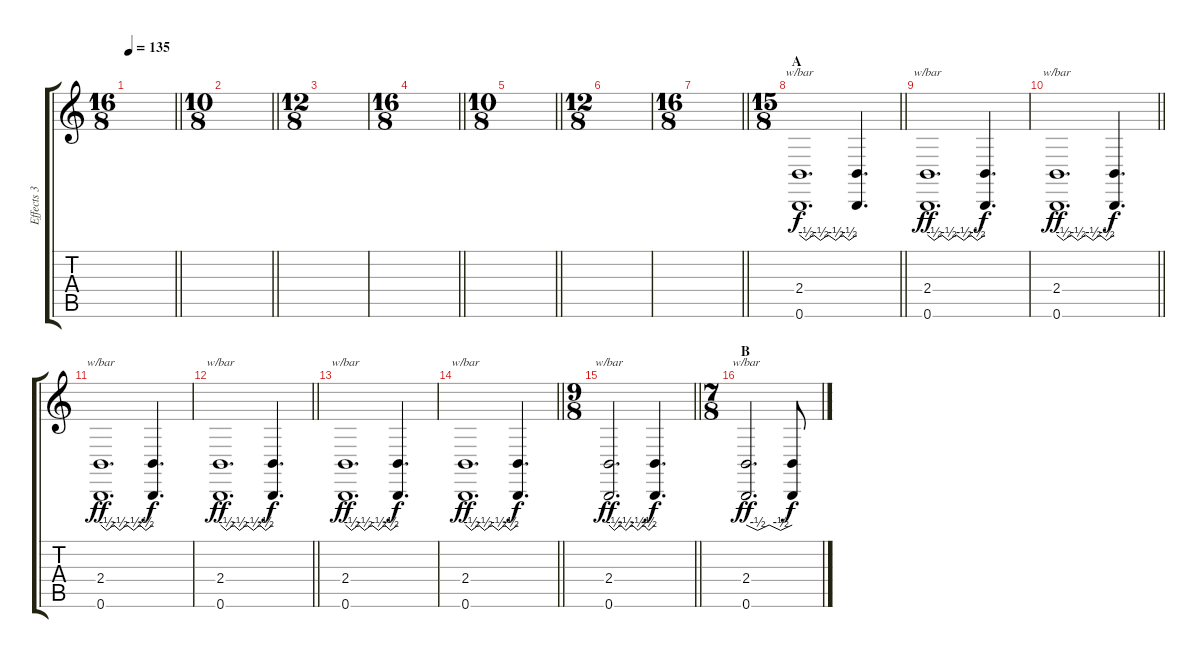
\track ("Effects 3" "Effects 3") {instrument fx2soundtrack}
\staff {score tabs}
\tuning (B3 Gb3 D3 A2 E2 B1) {hide}
\ts (16 8)
\tempo 135
\clef g2
\barLineRight lightlight
\ks c
|
\ts (10 8)
\section ("" "")
\barLineRight lightlight
|
\ts (12 8)
|
\ts (16 8)
\barLineRight lightlight
|
\ts (10 8)
\section ("" "")
\barLineRight lightlight
|
\ts (12 8)
|
\ts (16 8)
\barLineRight lightlight
|
\ts (15 8)
\section ("" "A")
\barLineRight lightlight
(2.4 0.6).1{d tbe (custom default 0 0 7 -2 15 0 22 -2 30 0 38 -2 45 0 52 -2 60 0)} (2.4{t} 0.6{t}).4{d} |
(2.4 0.6).1{d tbe (custom default 0 0 7 -2 15 0 22 -2 30 0 38 -2 45 0 52 -2 60 0) dy ff} (2.4{t} 0.6{t}).4{d dy f} |
\barLineRight lightlight
(2.4 0.6).1{d tbe (custom default 0 0 7 -2 15 0 22 -2 30 0 38 -2 45 0 52 -2 60 0) dy ff} (2.4{t} 0.6{t}).4{d dy f} |
(2.4 0.6).1{d tbe (custom default 0 0 7 -2 15 0 22 -2 30 0 38 -2 45 0 52 -2 60 0) dy ff} (2.4{t} 0.6{t}).4{d dy f} |
\barLineRight lightlight
(2.4 0.6).1{d tbe (custom default 0 0 7 -2 15 0 22 -2 30 0 38 -2 45 0 52 -2 60 0) dy ff} (2.4{t} 0.6{t}).4{d dy f} |
(2.4 0.6).1{d tbe (custom default 0 0 7 -2 15 0 22 -2 30 0 38 -2 45 0 52 -2 60 0) dy ff} (2.4{t} 0.6{t}).4{d dy f} |
\barLineRight lightlight
(2.4 0.6).1{d tbe (custom default 0 0 7 -2 15 0 22 -2 30 0 38 -2 45 0 52 -2 60 0) dy ff} (2.4{t} 0.6{t}).4{d dy f} |
\ts (9 8)
\barLineRight lightlight
(2.4 0.6).2{d tbe (custom default 0 0 7 -2 15 0 22 -2 30 0 38 -2 45 0 52 -2 60 0) dy ff} (2.4{t} 0.6{t}).4{d dy f} |
\ts (7 8)
\section ("" "B")
(2.4 0.6).2{d tbe (custom default 0 0 15 -2 30 0 45 -2 60 0) dy ff} (2.4{t} 0.6{t}).8{dy f}
